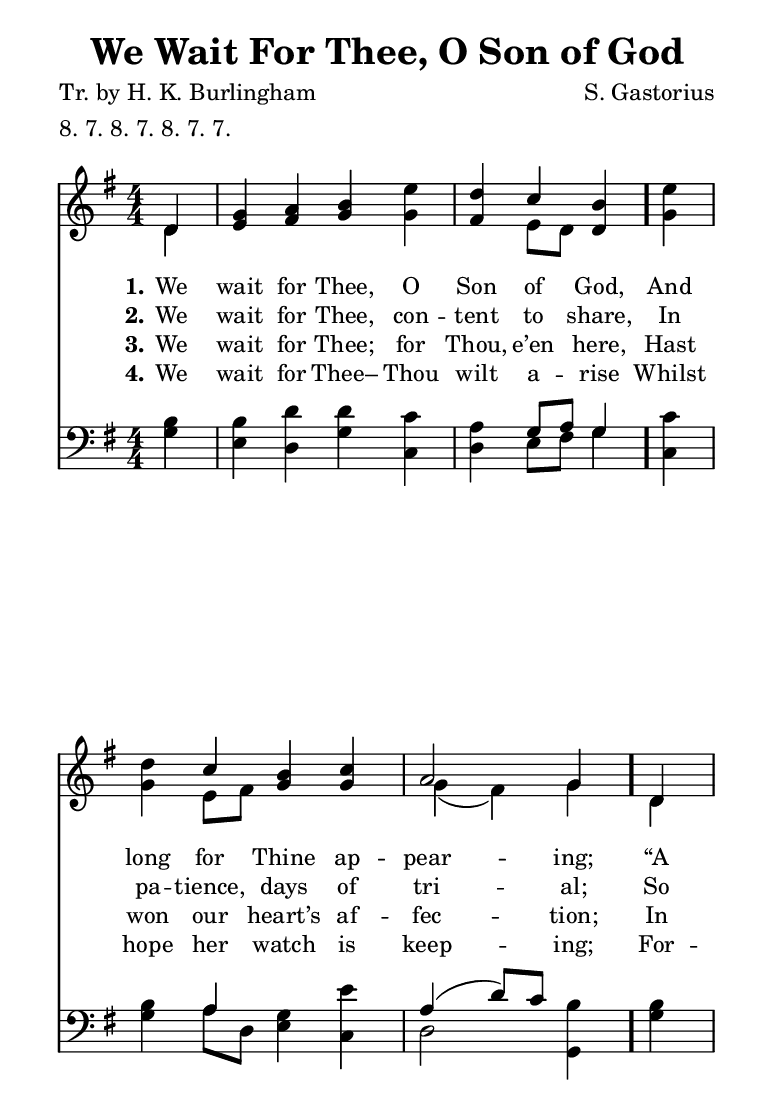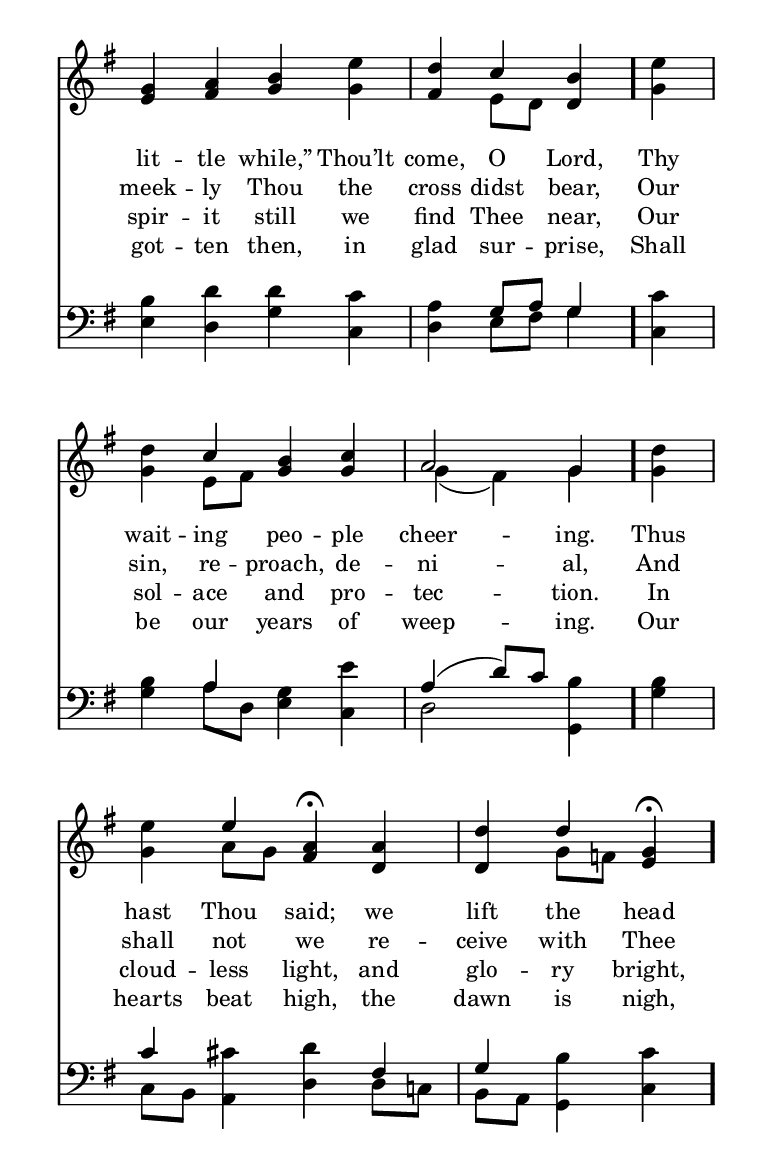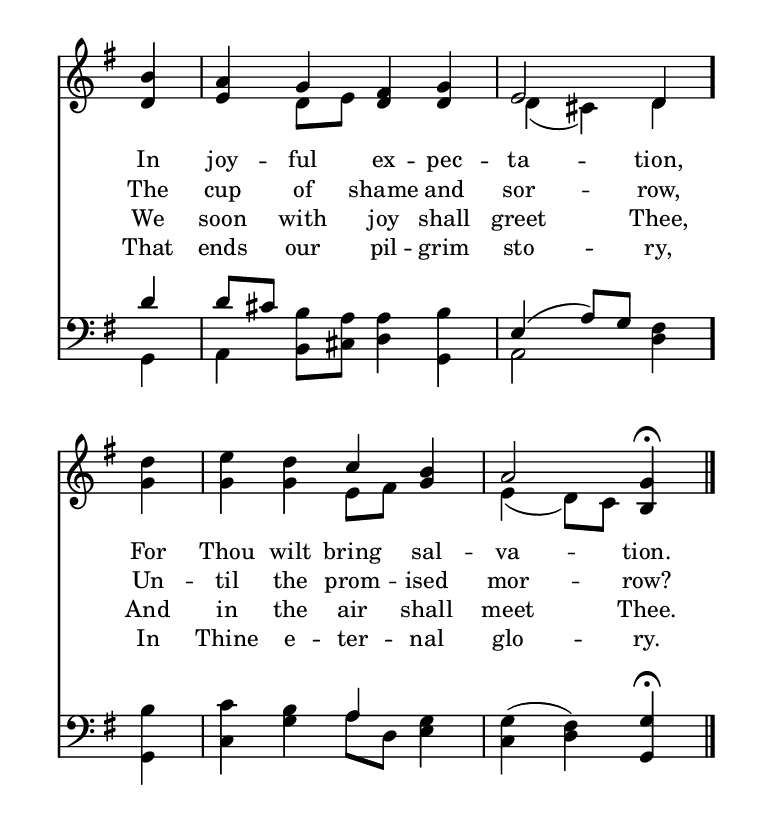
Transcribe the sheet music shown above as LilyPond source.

\include "common/global.ily"
\paper {
  \include "common/paper.ily"
}

\header{
  hymnnumber = "281"
  title = "We Wait For Thee, O Son of God"
  tunename = "Jena"
  meter = "8. 7. 8. 7. 8. 7. 7."
  poet = "Tr. by H. K. Burlingham"
  composer = "S. Gastorius"
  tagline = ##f
}

ta = { \tempo 4=80 }
tb = { \tempo 4=40 }

global = {
  \include "common/overrides.ily"
  \override Staff.TimeSignature.style = #'numbered
  \time 4/4
  \override Score.MetronomeMark.transparent = ##t % hide all fermata changes too
  \ta
  \key g \major
  \partial 4
  \autoBeamOff
}

notesSoprano = {
\global
\relative c' {

  d4 | g a b e | d c b
  e4 | d c b c | a2 g4
  d4 | g a b e | d c b
  e4 | d c b c | a2 g4
  d'4 | e e \tb a,\fermata \ta a | d d \tb g,\fermata \ta
  b4 | a g fis g | e2 d4
  d'4 | e d c b | a2 \tb g4\fermata \ta

  \bar "|."

}
}

notesAlto = {
\global
\relative e' {

  d4 | e4 fis g g | fis e8[ d] d4
  g4 | g e8[ fis] g4 g | g( fis) g
  d4 | e4 fis g g | fis e8[ d] d4
  g4 | g e8[ fis] g4 g | g( fis) g
  g4 | g a8[ g] fis4 d | d g8[ f] e4
  d4 | e d8[ e] d4 d | d( cis) d
  g4 | g g e8[ fis] g4 | e( d8)[ c] b4

}
}

notesTenor = {
\global
\relative a {

  b4 | b d d c | a g8[ a] g4
  c4 | b a g e' a,( d8)[ c] b4
  b4 | b d d c | a g8[ a] g4
  c4 | b a g e' a,( d8)[ c] b4
  b4 | c cis d fis, | g b c
  d4 | d8[ cis] b[ a] a4 b | e,( a8)[ g] fis4
  b4 | c b a g | g( fis) g

}
}

notesBass = {
\global
\relative f {

  g4 | e d g c, | d e8 fis] g4
  c,4 | g' a8[ d,] e4 c | d2 g,4
  g'4 | e d g c, | d e8 fis] g4
  c,4 | g' a8[ d,] e4 c | d2 g,4
  g'4 | c,8[ b] a4 d d8[ c!] | b[ a] g4 c
  g4 | a b8[ cis] d4 g, | a2 d4
  g,4 | c g' a8[ d,] e4 | c( d) g,\fermata

}
}

wordsA = \lyricmode {
\set stanza = "1."

We wait for Thee, O Son of God, \bar "."
And long for Thine ap -- pear -- ing; \bar "."
“A lit -- tle while,” Thou’lt come, O Lord, \bar "."
Thy wait -- ing peo -- ple cheer -- ing. \bar "."
Thus hast Thou said; we lift the head \bar "."
In joy -- ful ex -- pec -- ta -- tion, \bar "."
For Thou wilt bring sal -- va -- tion. \bar "."

}

wordsB = \lyricmode {
\set stanza = "2."

We wait for Thee, con -- tent to share,
In pa -- tience, days of tri -- al;
So meek -- ly Thou the cross didst bear,
Our sin, re -- proach, de -- ni -- al,
And shall not we re -- ceive with Thee
The cup of shame and sor -- row,
Un -- til the prom -- ised mor -- row?

}

wordsC = \lyricmode {
\set stanza = "3."

We wait for Thee; for Thou, e’en here,
Hast won our heart’s af -- fec -- tion;
In spir -- it still we find Thee near,
Our sol -- ace and pro -- tec -- tion.
In cloud -- less light, and glo -- ry bright,
We soon with joy shall greet Thee,
And in the air shall meet Thee.

}

wordsD = \lyricmode {
\set stanza = "4."

We wait for Thee– Thou wilt a -- rise
Whilst hope her watch is keep -- ing;
For -- got -- ten then, in glad sur -- prise,
Shall be our years of weep -- ing.
Our hearts beat high, the dawn is nigh,
That ends our pil -- grim sto -- ry,
In Thine e -- ter -- nal glo -- ry.

}

\score {
  \context ChoirStaff <<
    \context Staff = upper <<
      \set Staff.autoBeaming = ##f
      \set ChoirStaff.systemStartDelimiter = #'SystemStartBar
      \set ChoirStaff.printPartCombineTexts = ##f
      \partcombine #'(2 . 9) \notesSoprano \notesAlto
      \context NullVoice = sopranos { \voiceOne << \notesSoprano >> }
      \context NullVoice = altos { \voiceTwo << \notesAlto >> }
      \context Lyrics = one   \lyricsto sopranos \wordsA
      \context Lyrics = two   \lyricsto sopranos \wordsB
      \context Lyrics = three \lyricsto sopranos \wordsC
      \context Lyrics = four  \lyricsto sopranos \wordsD
    >>
    \context Staff = men <<
      \clef bass
      \set ChoirStaff.printPartCombineTexts = ##f
      \partcombine #'(2 . 9) \notesTenor \notesBass
      \context NullVoice = tenors { \voiceOne << \notesTenor >> }
      \context NullVoice = basses { \voiceTwo << \notesBass >> }
    >>
  >>
  \layout {
    \include "common/layout.ily"
  }
  \midi{
    \include "common/midi.ily"
  }
}

\version "2.19.49"  % necessary for upgrading to future LilyPond versions.

% vi:set et ts=2 sw=2 ai nocindent syntax=lilypond:
